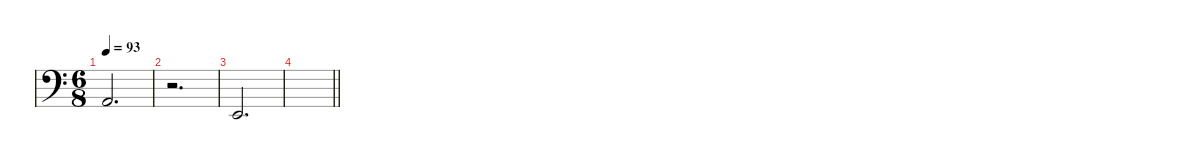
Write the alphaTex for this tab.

\defaultSystemsLayout 4
\hideDynamics
\bracketExtendMode nobrackets
\singleTrackTrackNamePolicy hidden
\multiTrackTrackNamePolicy hidden
\firstSystemTrackNameMode fullname
\firstSystemTrackNameOrientation horizontal
\otherSystemsTrackNameOrientation horizontal
\track ("Piano LH" "el.pno.") {defaultSystemsLayout 16 instrument electricgrandpiano}
\staff {score}
\tuning (E4 B3 G3 D3 A2 E2)
\ts (6 8)
\tempo 93
\clef f4
\ks c
0.5.2{d dy mp beam Up} |
r.2{d beam Down} |
0.6.2{d beam Up} |
\barLineRight lightlight
